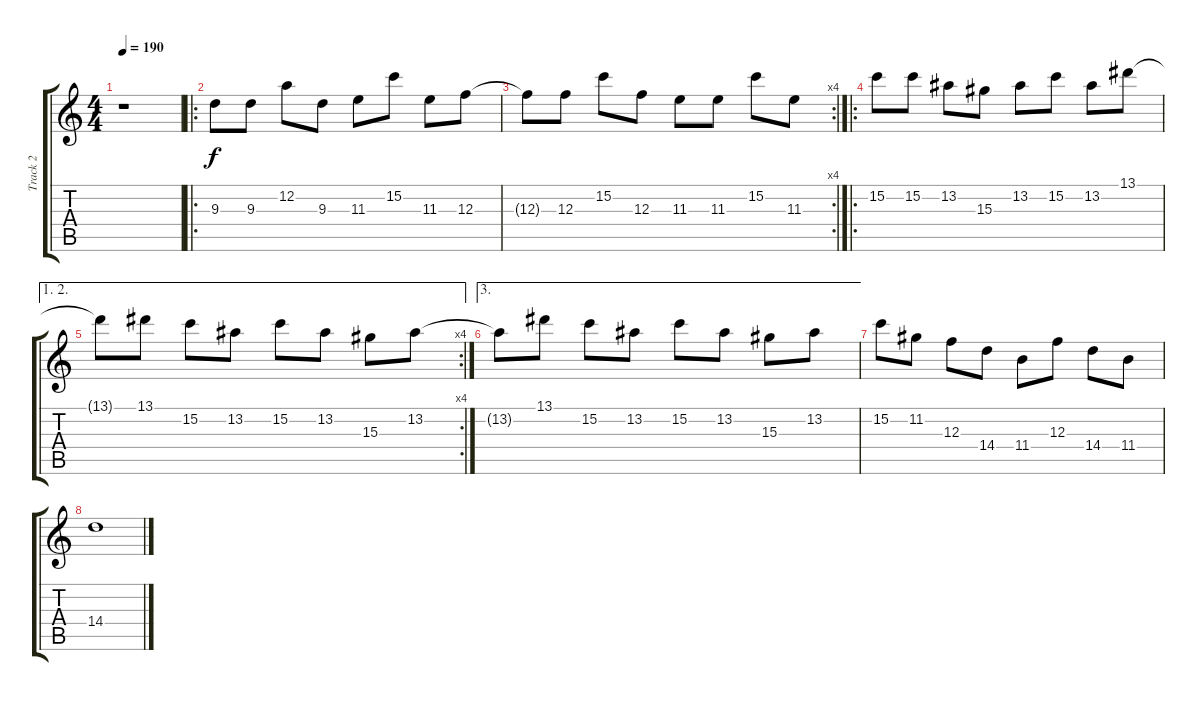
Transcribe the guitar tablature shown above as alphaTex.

\track ("Track 2" "Track 2") {instrument distortionguitar}
\staff {score tabs}
\tuning (D4 A3 F3 C3 G2 D2) {hide}
\ts (4 4)
\tempo 190
\clef g2
\ks c
r.1{dy f} |
\ro
9.3.8 9.3.8 12.2.8 9.3.8 11.3.8 15.2.8 11.3.8 12.3.8 |
\rc 4
12.3{t}.8 12.3.8 15.2.8 12.3.8 11.3.8 11.3.8 15.2.8 11.3.8 |
\ro
15.2.8 15.2.8 13.2.8 15.3.8 13.2.8 15.2.8 13.2.8 13.1.8 |
\ae (1 2)
\rc 4
13.1{t}.8 13.1.8 15.2.8 13.2.8 15.2.8 13.2.8 15.3.8 13.2.8 |
\ae 3
13.2{t}.8 13.1.8 15.2.8 13.2.8 15.2.8 13.2.8 15.3.8 13.2.8 |
15.2.8 11.2.8 12.3.8 14.4.8 11.4.8 12.3.8 14.4.8 11.4.8 |
14.4.1
